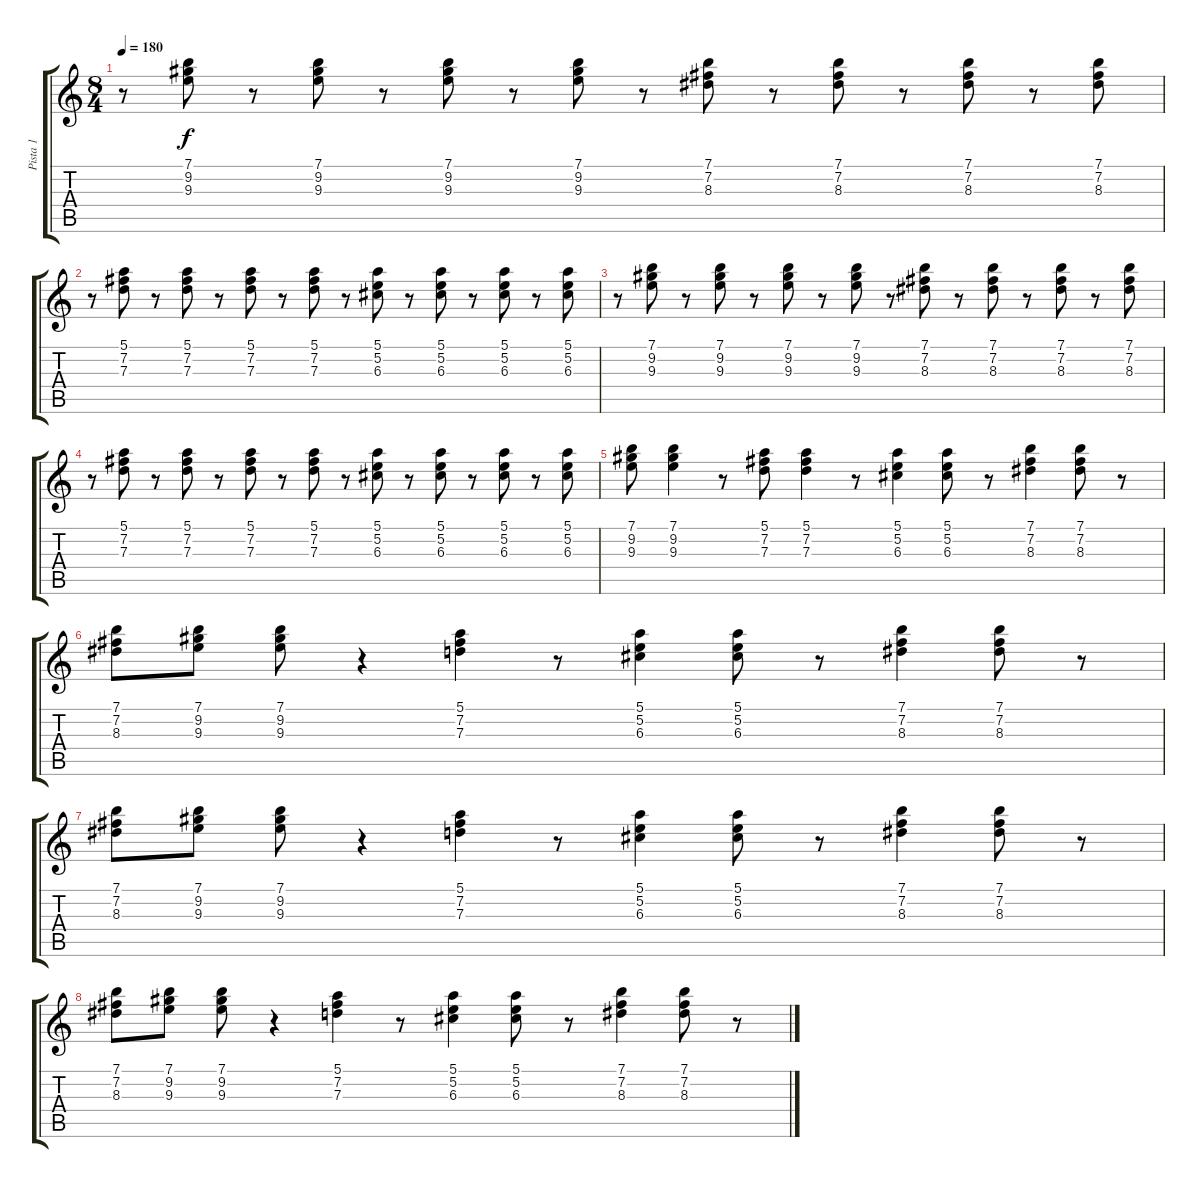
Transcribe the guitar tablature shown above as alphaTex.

\track ("Pista 1" "Pista 1") {instrument electricguitarclean}
\staff {score tabs}
\tuning (E4 B3 G3 D3 A2 E2) {hide}
\ts (8 4)
\tempo 180
\clef g2
\ks c
r.8{dy f} (7.1 9.2 9.3).8 r.8 (7.1 9.2 9.3).8 r.8 (7.1 9.2 9.3).8 r.8 (7.1 9.2 9.3).8 r.8 (7.1 7.2 8.3).8 r.8 (7.1 7.2 8.3).8 r.8 (7.1 7.2 8.3).8 r.8 (7.1 7.2 8.3).8 |
r.8 (5.1 7.2 7.3).8 r.8 (5.1 7.2 7.3).8 r.8 (5.1 7.2 7.3).8 r.8 (5.1 7.2 7.3).8 r.8 (5.1 5.2 6.3).8 r.8 (5.1 5.2 6.3).8 r.8 (5.1 5.2 6.3).8 r.8 (5.1 5.2 6.3).8 |
r.8 (7.1 9.2 9.3).8 r.8 (7.1 9.2 9.3).8 r.8 (7.1 9.2 9.3).8 r.8 (7.1 9.2 9.3).8 r.8 (7.1 7.2 8.3).8 r.8 (7.1 7.2 8.3).8 r.8 (7.1 7.2 8.3).8 r.8 (7.1 7.2 8.3).8 |
r.8 (5.1 7.2 7.3).8 r.8 (5.1 7.2 7.3).8 r.8 (5.1 7.2 7.3).8 r.8 (5.1 7.2 7.3).8 r.8 (5.1 5.2 6.3).8 r.8 (5.1 5.2 6.3).8 r.8 (5.1 5.2 6.3).8 r.8 (5.1 5.2 6.3).8 |
(7.1 9.2 9.3).8 (7.1 9.2 9.3).4 r.8 (5.1 7.2 7.3).8 (5.1 7.2 7.3).4 r.8 (5.1 5.2 6.3).4 (5.1 5.2 6.3).8 r.8 (7.1 7.2 8.3).4 (7.1 7.2 8.3).8 r.8 |
(7.1 7.2 8.3).8 (7.1 9.2 9.3).8 (7.1 9.2 9.3).8 r.4 (5.1 7.2 7.3).4 r.8 (5.1 5.2 6.3).4 (5.1 5.2 6.3).8 r.8 (7.1 7.2 8.3).4 (7.1 7.2 8.3).8 r.8 |
(7.1 7.2 8.3).8 (7.1 9.2 9.3).8 (7.1 9.2 9.3).8 r.4 (5.1 7.2 7.3).4 r.8 (5.1 5.2 6.3).4 (5.1 5.2 6.3).8 r.8 (7.1 7.2 8.3).4 (7.1 7.2 8.3).8 r.8 |
(7.1 7.2 8.3).8 (7.1 9.2 9.3).8 (7.1 9.2 9.3).8 r.4 (5.1 7.2 7.3).4 r.8 (5.1 5.2 6.3).4 (5.1 5.2 6.3).8 r.8 (7.1 7.2 8.3).4 (7.1 7.2 8.3).8 r.8
